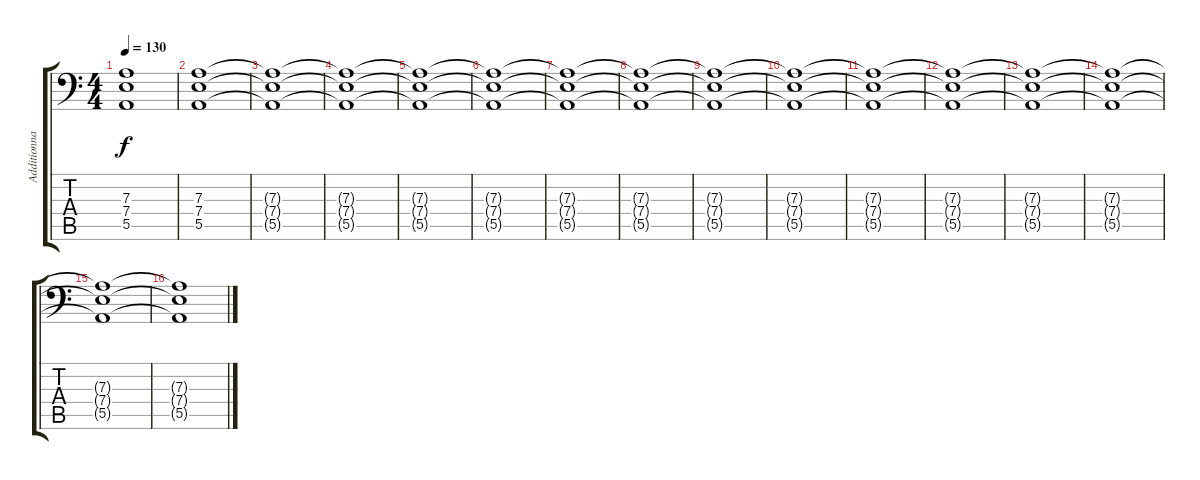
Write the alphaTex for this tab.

\track ("Additionnal" "Additionna") {instrument stringensemble1}
\staff {score tabs}
\tuning (B3 G3 D3 A2 E2 A1) {hide}
\ts (4 4)
\tempo 130
\clef f4
\ks c
(7.3{t} 7.4{t} 5.5{t}).1{dy f} |
(7.3 7.4 5.5).1 |
(7.3{t} 7.4{t} 5.5{t}).1 |
(7.3{t} 7.4{t} 5.5{t}).1 |
(7.3{t} 7.4{t} 5.5{t}).1 |
(7.3{t} 7.4{t} 5.5{t}).1 |
(7.3{t} 7.4{t} 5.5{t}).1 |
(7.3{t} 7.4{t} 5.5{t}).1 |
(7.3{t} 7.4{t} 5.5{t}).1 |
(7.3{t} 7.4{t} 5.5{t}).1 |
(7.3{t} 7.4{t} 5.5{t}).1 |
(7.3{t} 7.4{t} 5.5{t}).1 |
(7.3{t} 7.4{t} 5.5{t}).1 |
(7.3{t} 7.4{t} 5.5{t}).1 |
(7.3{t} 7.4{t} 5.5{t}).1 |
(7.3{t} 7.4{t} 5.5{t}).1
